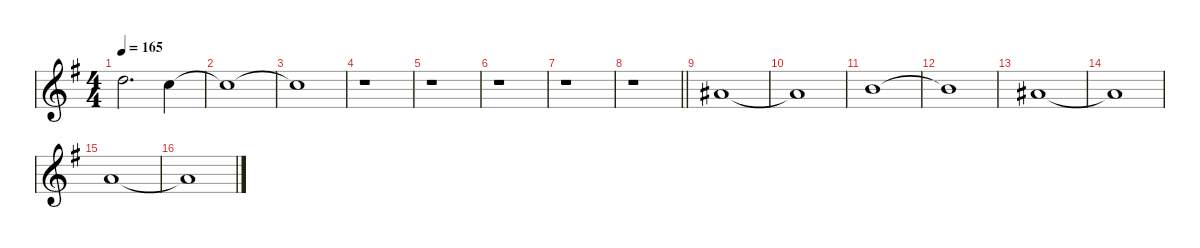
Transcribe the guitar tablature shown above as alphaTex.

\defaultSystemsLayout 4
\hideDynamics
\bracketExtendMode nobrackets
\singleTrackTrackNamePolicy hidden
\multiTrackTrackNamePolicy hidden
\firstSystemTrackNameMode fullname
\otherSystemsTrackNameOrientation horizontal
\track ("Devin Townsend (Vocals)" "eh.") {instrument englishhorn}
\staff {score}
\tuning (E4 B3 G3 D3 A2 E2)
\displaytranspose 7
\ts (4 4)
\tempo 165
\clef g2
\ks g
3.1{acc forcenatural}.2{d dy f beam Down} 1.1{acc forcenatural}.4{beam Down} |
1.1{t acc forcenatural}.1{beam Down} |
1.1{t acc forcenatural}.1{beam Down} |
r.1{beam Down} |
r.1{beam Down} |
r.1{beam Down} |
r.1{beam Down} |
\barLineRight lightlight
r.1{beam Down} |
4.2{acc #}.1{beam Up} |
4.2{t acc #}.1{beam Up} |
5.2{acc forcenatural}.1{beam Down} |
5.2{t acc forcenatural}.1{beam Down} |
4.2{acc #}.1{beam Up} |
4.2{t acc #}.1{beam Up} |
3.2{acc forcenatural}.1{beam Up} |
3.2{t acc forcenatural}.1{beam Up}
